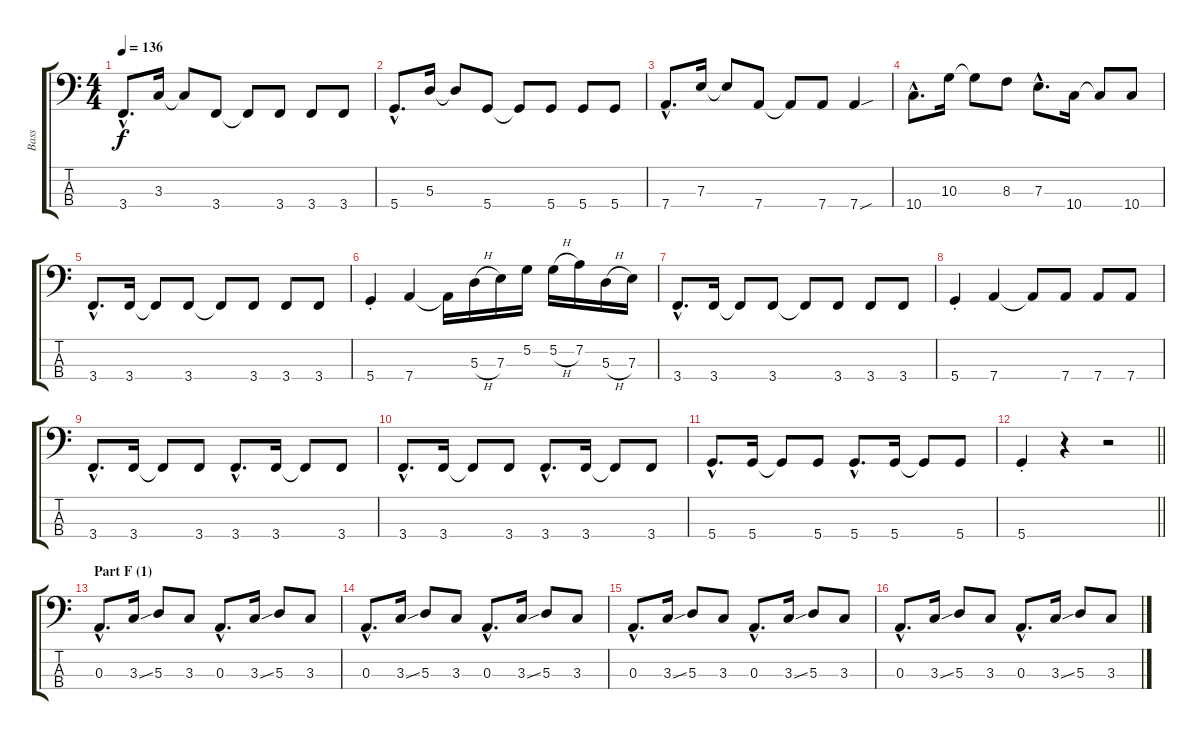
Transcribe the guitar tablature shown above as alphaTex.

\track ("Bass" "Bass") {instrument electricbasspick}
\staff {score tabs}
\tuning (G2 D2 A1 D1) {hide}
\ts (4 4)
\tempo 136
\clef f4
\ks c
3.4{hac}.8{d dy f} 3.3.16 3.3{t}.8 3.4.8 3.4{t}.8 3.4.8 3.4.8 3.4.8 |
5.4{hac}.8{d} 5.3.16 5.3{t}.8 5.4.8 5.4{t}.8 5.4.8 5.4.8 5.4.8 |
7.4{hac}.8{d} 7.3.16 7.3{t}.8 7.4.8 7.4{t}.8 7.4.8 7.4{sou}.4 |
10.4{hac}.8{d} 10.3.16 10.3{t}.8 8.3.8 7.3{hac}.8{d} 10.4.16 10.4{t}.8 10.4.8 |
3.4{hac}.8{d} 3.4.16 3.4{t}.8 3.4.8 3.4{t}.8 3.4.8 3.4.8 3.4.8 |
5.4{st}.4 7.4.4 7.4{t}.16 5.3{h}.16 7.3.16 5.2.16 5.2{h}.16 7.2.16 5.3{h}.16 7.3.16 |
3.4{hac}.8{d} 3.4.16 3.4{t}.8 3.4.8 3.4{t}.8 3.4.8 3.4.8 3.4.8 |
5.4{st}.4 7.4.4 7.4{t}.8 7.4.8 7.4.8 7.4.8 |
3.4{hac}.8{d} 3.4.16 3.4{t}.8 3.4.8 3.4{hac}.8{d} 3.4.16 3.4{t}.8 3.4.8 |
3.4{hac}.8{d} 3.4.16 3.4{t}.8 3.4.8 3.4{hac}.8{d} 3.4.16 3.4{t}.8 3.4.8 |
5.4{hac}.8{d} 5.4.16 5.4{t}.8 5.4.8 5.4{hac}.8{d} 5.4.16 5.4{t}.8 5.4.8 |
\barLineRight lightlight
5.4{st}.4 r.4 r.2 |
\section ("" "Part F (1)")
0.3{hac}.8{d} 3.3{ss}.16 5.3.8 3.3.8 0.3{hac}.8{d} 3.3{ss}.16 5.3.8 3.3.8 |
0.3{hac}.8{d} 3.3{ss}.16 5.3.8 3.3.8 0.3{hac}.8{d} 3.3{ss}.16 5.3.8 3.3.8 |
0.3{hac}.8{d} 3.3{ss}.16 5.3.8 3.3.8 0.3{hac}.8{d} 3.3{ss}.16 5.3.8 3.3.8 |
0.3{hac}.8{d} 3.3{ss}.16 5.3.8 3.3.8 0.3{hac}.8{d} 3.3{ss}.16 5.3.8 3.3.8
